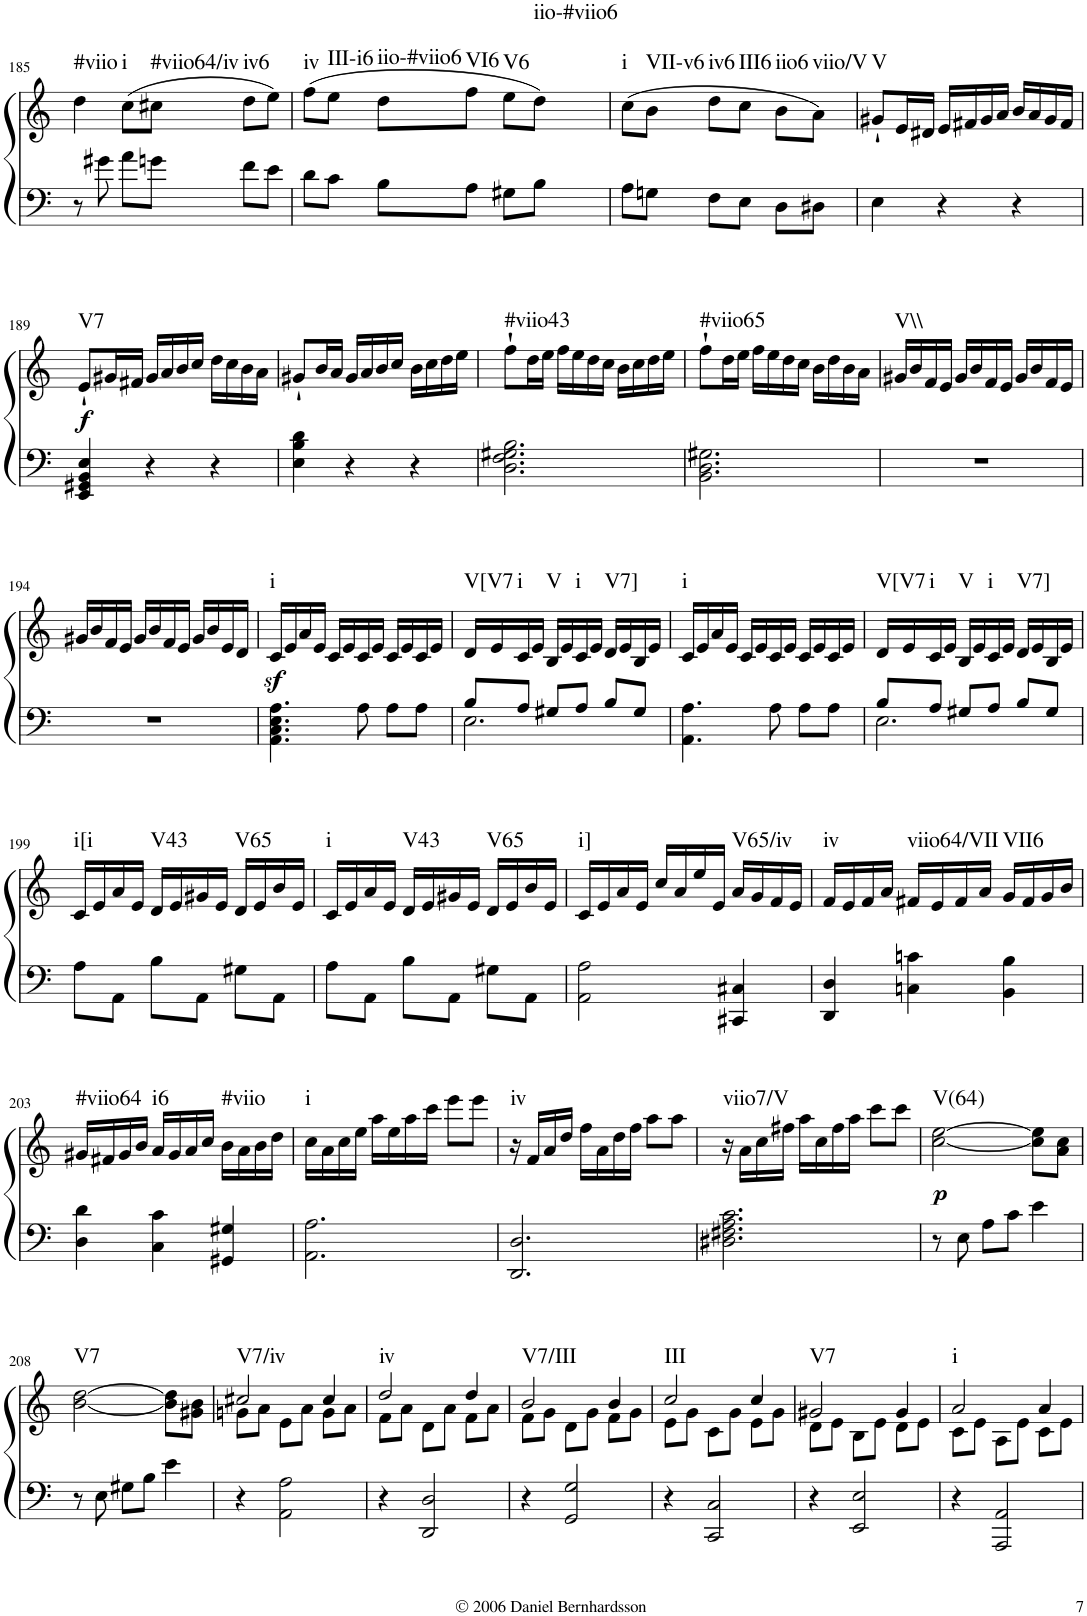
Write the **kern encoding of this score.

**kern	**kern	**dynam	**harte
*part1	*part1	*part1	*part1
*staff2	*staff1	*staff1/2	*
*I"Piano	*	*	*
*I'Pno.	*	*	*
!!LO:PB:g=z
*clefF4	*clefG2	*	*
*k[]	*k[]	*	*
*M3/4	*M3/4	*	*
=185	=185	=185	=185
!	!	!	!LO:H:kt=#viio
8r	4dd\	.	N
8g#X\	.	.	.
!	!	!	!LO:H:kt=i
8a\L	(8cc\L	.	N
!	!	!	!LO:H:kt=#viio64/iv
8gn\J	8cc#X\J	.	N
!	!	!	!LO:H:kt=iv6
8f\L	8dd\L	.	N
8e\J	8ee\J)	.	.
=186	=186	=186	=186
!	!	!	!LO:H:kt=iv
8d\L	(8ff\L	.	N
!	!	!	!LO:H:kt=III-i6
8c\J	8ee\J	.	N
!	!	!	!LO:H:kt=iio-#viio6
8B\L	8dd\L	.	N
!	!	!	!LO:H:kt=VI6
8A\J	8ff\J	.	N
!	!	!	!LO:H:kt=V6
8G#X\L	8ee\L	.	N
!	!	!	!LO:H:kt=iio-#viio6
8B\J	8dd\J)	.	N
=187	=187	=187	=187
!	!	!	!LO:H:kt=i
8A\L	(8cc\L	.	N
!	!	!	!LO:H:kt=VII-v6
8Gn\J	8b\J	.	N
!	!	!	!LO:H:kt=iv6
8F\L	8dd\L	.	N
!	!	!	!LO:H:kt=III6
8E\J	8cc\J	.	N
!	!	!	!LO:H:kt=iio6
8D\L	8b\L	.	N
!	!	!	!LO:H:kt=viio/V
8D#X\J	8a\J)	.	N
=188	=188	=188	=188
!	!	!	!LO:H:kt=V
4E\	8g#X`/L	.	N
.	16e/L	.	.
.	16d#X/JJ	.	.
4r	16e/LL	.	.
.	16f#X/	.	.
.	16g#/	.	.
.	16a/JJ	.	.
4r	16b/LL	.	.
.	16a/	.	.
.	16g#/	.	.
.	16f#/JJ	.	.
!!LO:LB:g=z
=189	=189	=189	=189
!	!	!LO:DY:b	!LO:H:kt=V7
4EE/ 4GG#X/ 4BB/ 4E/	8e`/L	f	N
.	16g#X/L	.	.
.	16f#X/JJ	.	.
4r	16g#/LL	.	.
.	16a/	.	.
.	16b/	.	.
.	16cc/JJ	.	.
4r	16dd\LL	.	.
.	16cc\	.	.
.	16b\	.	.
.	16a\JJ	.	.
=190	=190	=190	=190
4E\ 4B\ 4d\	8g#X`/L	.	.
.	16b/L	.	.
.	16a/JJ	.	.
4r	16g#/LL	.	.
.	16a/	.	.
.	16b/	.	.
.	16cc/JJ	.	.
4r	16b\LL	.	.
.	16cc\	.	.
.	16dd\	.	.
.	16ee\JJ	.	.
=191	=191	=191	=191
!	!	!	!LO:H:kt=#viio43
2.D\ 2.F\ 2.G#X\ 2.B\	8ff`\L	.	N
.	16dd\L	.	.
.	16ee\JJ	.	.
.	16ff\LL	.	.
.	16ee\	.	.
.	16dd\	.	.
.	16cc\JJ	.	.
.	16b\LL	.	.
.	16cc\	.	.
.	16dd\	.	.
.	16ee\JJ	.	.
=192	=192	=192	=192
!	!	!	!LO:H:kt=#viio65
2.BB\ 2.D\ 2.G#X\	8ff`\L	.	N
.	16dd\L	.	.
.	16ee\JJ	.	.
.	16ff\LL	.	.
.	16ee\	.	.
.	16dd\	.	.
.	16cc\JJ	.	.
.	16b\LL	.	.
.	16dd\	.	.
.	16b\	.	.
.	16a\JJ	.	.
=193	=193	=193	=193
!	!	!	!LO:H:kt=V\\
2.r	16g#X/LL	.	N
.	16b/	.	.
.	16f/	.	.
.	16e/JJ	.	.
.	16g#/LL	.	.
.	16b/	.	.
.	16f/	.	.
.	16e/JJ	.	.
.	16g#/LL	.	.
.	16b/	.	.
.	16f/	.	.
.	16e/JJ	.	.
!!LO:LB:g=z
=194	=194	=194	=194
2.r	16g#X/LL	.	.
.	16b/	.	.
.	16f/	.	.
.	16e/JJ	.	.
.	16g#/LL	.	.
.	16b/	.	.
.	16f/	.	.
.	16e/JJ	.	.
.	16g#/LL	.	.
.	16b/	.	.
.	16e/	.	.
.	16d/JJ	.	.
=195	=195	=195	=195
!	!	!LO:DY:b	!LO:H:kt=i
4.AA\ 4.C\ 4.E\ 4.A\	16c/LL	sf	N
.	16e/	.	.
.	16a/	.	.
.	16e/JJ	.	.
.	16c/LL	.	.
.	16e/	.	.
8A\	16c/	.	.
.	16e/JJ	.	.
8A\L	16c/LL	.	.
.	16e/	.	.
8A\J	16c/	.	.
.	16e/JJ	.	.
=196	=196	=196	=196
*^	*	*	*
!	!	!	!	!LO:H:kt=V[V7
8B/L	2.E\	16d/LL	.	N
.	.	16e/	.	.
!	!	!	!	!LO:H:kt=i
8A/J	.	16c/	.	N
.	.	16e/JJ	.	.
!	!	!	!	!LO:H:kt=V
8G#X/L	.	16B/LL	.	N
.	.	16e/	.	.
!	!	!	!	!LO:H:kt=i
8A/J	.	16c/	.	N
.	.	16e/JJ	.	.
!	!	!	!	!LO:H:kt=V7]
8B/L	.	16d/LL	.	N
.	.	16e/	.	.
8G#/J	.	16B/	.	.
.	.	16e/JJ	.	.
*v	*v	*	*	*
=197	=197	=197	=197
!	!	!	!LO:H:kt=i
4.AA\ 4.A\	16c/LL	.	N
.	16e/	.	.
.	16a/	.	.
.	16e/JJ	.	.
.	16c/LL	.	.
.	16e/	.	.
8A\	16c/	.	.
.	16e/JJ	.	.
8A\L	16c/LL	.	.
.	16e/	.	.
8A\J	16c/	.	.
.	16e/JJ	.	.
=198	=198	=198	=198
*^	*	*	*
!	!	!	!	!LO:H:kt=V[V7
8B/L	2.E\	16d/LL	.	N
.	.	16e/	.	.
!	!	!	!	!LO:H:kt=i
8A/J	.	16c/	.	N
.	.	16e/JJ	.	.
!	!	!	!	!LO:H:kt=V
8G#X/L	.	16B/LL	.	N
.	.	16e/	.	.
!	!	!	!	!LO:H:kt=i
8A/J	.	16c/	.	N
.	.	16e/JJ	.	.
!	!	!	!	!LO:H:kt=V7]
8B/L	.	16d/LL	.	N
.	.	16e/	.	.
8G#/J	.	16B/	.	.
.	.	16e/JJ	.	.
*v	*v	*	*	*
!!LO:LB:g=z
=199	=199	=199	=199
!	!	!	!LO:H:kt=i[i
8A\L	16c/LL	.	N
.	16e/	.	.
8AA\J	16a/	.	.
.	16e/JJ	.	.
!	!	!	!LO:H:kt=V43
8B\L	16d/LL	.	N
.	16e/	.	.
8AA\J	16g#X/	.	.
.	16e/JJ	.	.
!	!	!	!LO:H:kt=V65
8G#X\L	16d/LL	.	N
.	16e/	.	.
8AA\J	16b/	.	.
.	16e/JJ	.	.
=200	=200	=200	=200
!	!	!	!LO:H:kt=i
8A\L	16c/LL	.	N
.	16e/	.	.
8AA\J	16a/	.	.
.	16e/JJ	.	.
!	!	!	!LO:H:kt=V43
8B\L	16d/LL	.	N
.	16e/	.	.
8AA\J	16g#X/	.	.
.	16e/JJ	.	.
!	!	!	!LO:H:kt=V65
8G#X\L	16d/LL	.	N
.	16e/	.	.
8AA\J	16b/	.	.
.	16e/JJ	.	.
=201	=201	=201	=201
!	!	!	!LO:H:kt=i]
2AA\ 2A\	16c/LL	.	N
.	16e/	.	.
.	16a/	.	.
.	16e/JJ	.	.
.	16cc/LL	.	.
.	16a/	.	.
.	16ee/	.	.
.	16e/JJ	.	.
!	!	!	!LO:H:kt=V65/iv
4CC#X/ 4C#X/	16a/LL	.	N
.	16g/	.	.
.	16f/	.	.
.	16e/JJ	.	.
=202	=202	=202	=202
!	!	!	!LO:H:kt=iv
4DD/ 4D/	16f/LL	.	N
.	16e/	.	.
.	16f/	.	.
.	16a/JJ	.	.
!	!	!	!LO:H:kt=viio64/VII
4Cn\ 4cn\	16f#X/LL	.	N
.	16e/	.	.
.	16f#/	.	.
.	16a/JJ	.	.
!	!	!	!LO:H:kt=VII6
4BB\ 4B\	16g/LL	.	N
.	16f#/	.	.
.	16g/	.	.
.	16b/JJ	.	.
!!LO:LB:g=z
=203	=203	=203	=203
!	!	!	!LO:H:kt=#viio64
4D\ 4d\	16g#X/LL	.	N
.	16f#X/	.	.
.	16g#/	.	.
.	16b/JJ	.	.
!	!	!	!LO:H:kt=i6
4C\ 4c\	16a/LL	.	N
.	16g#/	.	.
.	16a/	.	.
.	16cc/JJ	.	.
!	!	!	!LO:H:kt=#viio
4GG#X/ 4G#X/	16b\LL	.	N
.	16a\	.	.
.	16b\	.	.
.	16dd\JJ	.	.
=204	=204	=204	=204
!	!	!	!LO:H:kt=i
2.AA\ 2.A\	16cc\LL	.	N
.	16a\	.	.
.	16cc\	.	.
.	16ee\JJ	.	.
.	16aa\LL	.	.
.	16ee\	.	.
.	16aa\	.	.
.	16ccc\JJ	.	.
.	8eee\L	.	.
.	8eee\J	.	.
=205	=205	=205	=205
!	!	!	!LO:H:kt=iv
2.DD/ 2.D/	16r	.	N
.	16f/LL	.	.
.	16a/	.	.
.	16dd/JJ	.	.
.	16ff\LL	.	.
.	16a\	.	.
.	16dd\	.	.
.	16ff\JJ	.	.
.	8aa\L	.	.
.	8aa\J	.	.
=206	=206	=206	=206
!	!	!	!LO:H:kt=viio7/V
2.D#X\ 2.F#X\ 2.A\ 2.c\	16r	.	N
.	16a\LL	.	.
.	16cc\	.	.
.	16ff#X\JJ	.	.
.	16aa\LL	.	.
.	16cc\	.	.
.	16ff#\	.	.
.	16aa\JJ	.	.
.	8ccc\L	.	.
.	8ccc\J	.	.
=207	=207	=207	=207
!	!	!LO:DY:b	!LO:H:kt=V(64)
8r	[2cc\ [2ee\	p	N
8E\	.	.	.
8A\L	.	.	.
8c\J	.	.	.
4e\	8cc\] 8ee\]L	.	.
.	8a\ 8cc\J	.	.
!!LO:LB:g=z
=208	=208	=208	=208
!	!	!	!LO:H:kt=V7
8r	[2b\ [2dd\	.	N
8E\	.	.	.
8G#X\L	.	.	.
8B\J	.	.	.
4e\	8b\] 8dd\]L	.	.
.	8g#X\ 8b\J	.	.
=209	=209	=209	=209
*	*^	*	*
!	!	!	!	!LO:H:kt=V7/iv
4r	2cc#X/	8gn\L	.	N
.	.	8a\J	.	.
2AA\ 2A\	.	8e\L	.	.
.	.	8a\J	.	.
.	4cc#/	8g\L	.	.
.	.	8a\J	.	.
=210	=210	=210	=210	=210
!	!	!	!	!LO:H:kt=iv
4r	2dd/	8f\L	.	N
.	.	8a\J	.	.
2DD/ 2D/	.	8d\L	.	.
.	.	8a\J	.	.
.	4dd/	8f\L	.	.
.	.	8a\J	.	.
=211	=211	=211	=211	=211
!	!	!	!	!LO:H:kt=V7/III
4r	2b/	8f\L	.	N
.	.	8g\J	.	.
2GG/ 2G/	.	8d\L	.	.
.	.	8g\J	.	.
.	4b/	8f\L	.	.
.	.	8g\J	.	.
=212	=212	=212	=212	=212
!	!	!	!	!LO:H:kt=III
4r	2cc/	8e\L	.	N
.	.	8g\J	.	.
2CC/ 2C/	.	8c\L	.	.
.	.	8g\J	.	.
.	4cc/	8e\L	.	.
.	.	8g\J	.	.
=213	=213	=213	=213	=213
!	!	!	!	!LO:H:kt=V7
4r	2g#X/	8d\L	.	N
.	.	8e\J	.	.
2EE/ 2E/	.	8B\L	.	.
.	.	8e\J	.	.
.	4g#/	8d\L	.	.
.	.	8e\J	.	.
=214	=214	=214	=214	=214
!	!	!	!	!LO:H:kt=i
4r	2a/	8c\L	.	N
.	.	8e\J	.	.
2AAA/ 2AA/	.	8A\L	.	.
.	.	8e\J	.	.
.	4a/	8c\L	.	.
.	.	8e\J	.	.
*	*v	*v	*	*
=	=	=	=
*-	*-	*-	*-
